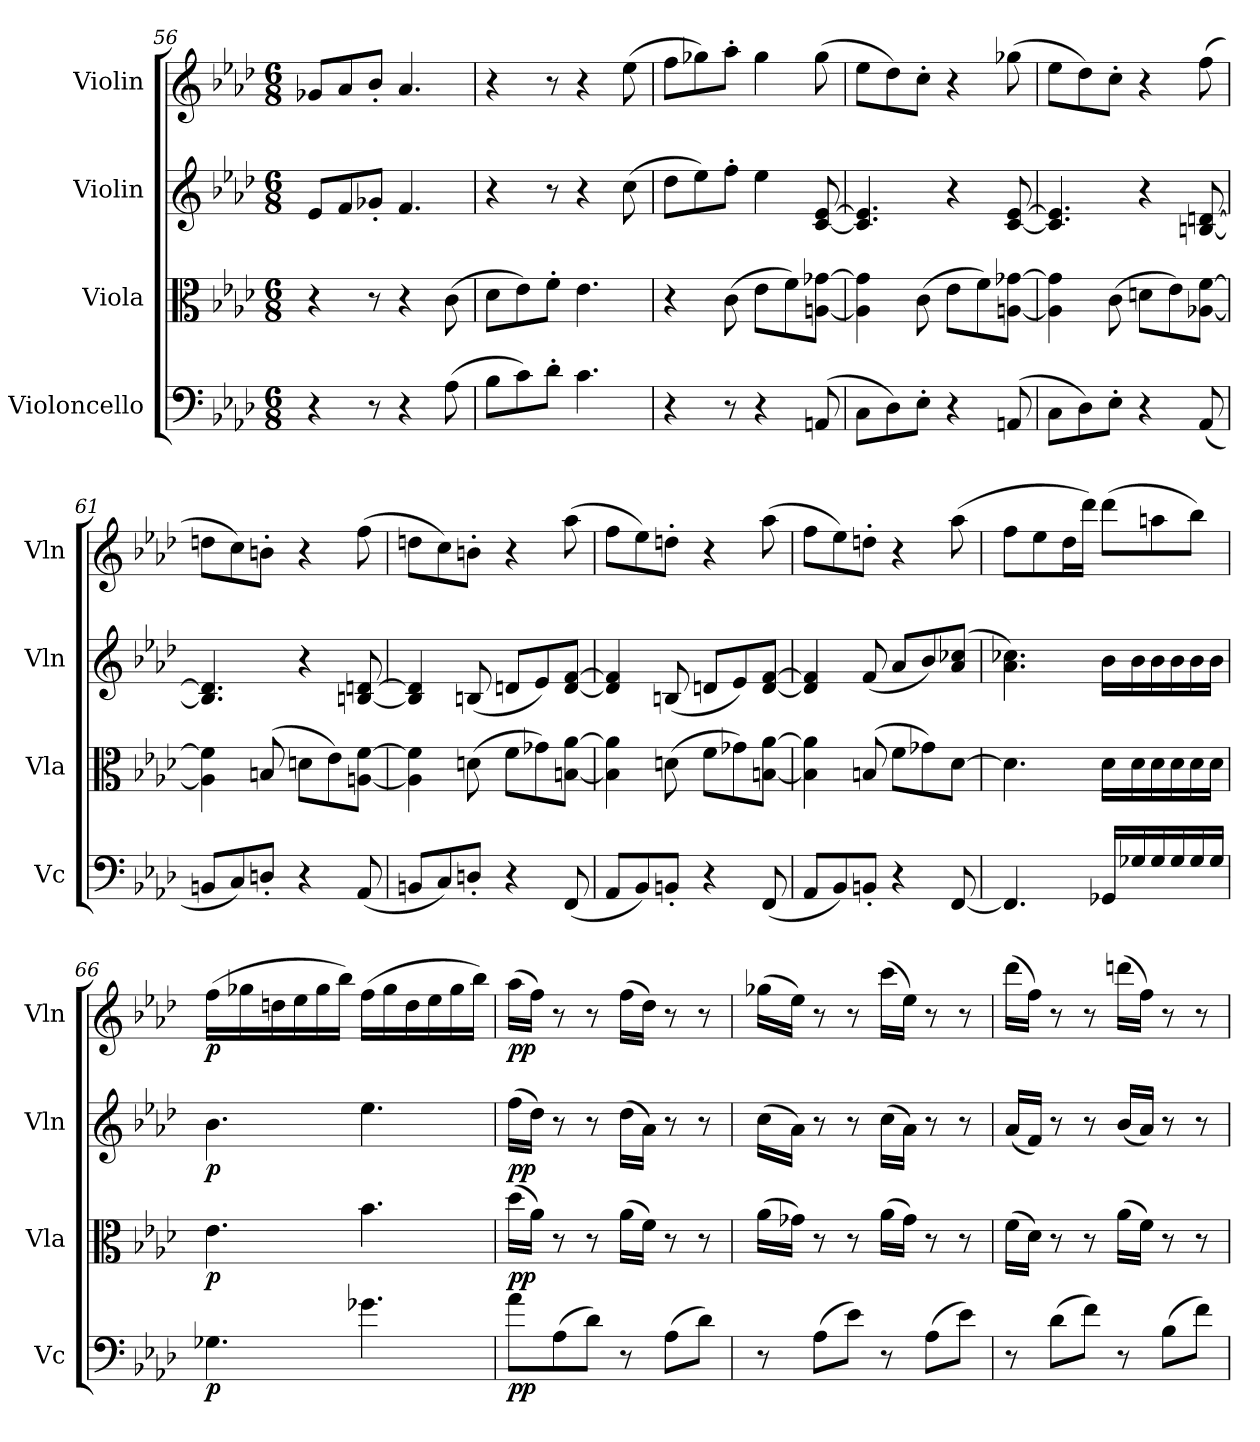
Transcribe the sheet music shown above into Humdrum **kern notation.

**kern	**dynam	**kern	**dynam	**kern	**dynam	**kern	**dynam
*part4	*part4	*part3	*part3	*part2	*part2	*part1	*part1
*staff4	*staff4	*staff3	*staff3	*staff2	*staff2	*staff1	*staff1
*I"Violoncello	*	*I"Viola	*	*I"Violin	*	*I"Violin	*
*I'Vc	*	*I'Vla	*	*I'Vln	*	*I'Vln	*
*clefF4	*	*clefC3	*	*clefG2	*	*clefG2	*
*k[b-e-a-d-]	*	*k[b-e-a-d-]	*	*k[b-e-a-d-]	*	*k[b-e-a-d-]	*
*f:	*	*f:	*	*f:	*	*f:	*
*M6/8	*	*M6/8	*	*M6/8	*	*M6/8	*
=56	=56	=56	=56	=56	=56	=56	=56
4r	.	4r	.	8e-/L	.	8g-X/L	.
.	.	.	.	8f/	.	8a-/	.
8r	.	8r	.	8g-X'/J	.	8b-'/J	.
4r	.	4r	.	4.f/	.	4.a-/	.
(8A-\	.	(8c\	.	.	.	.	.
=57	=57	=57	=57	=57	=57	=57	=57
8B-\L	.	8d-\L	.	4r	.	4r	.
8c\)	.	8e-\)	.	.	.	.	.
8d-'\J	.	8f'\J	.	8r	.	8r	.
4.c\	.	4.e-\	.	4r	.	4r	.
.	.	.	.	(8cc\	.	(8ee-\	.
=58	=58	=58	=58	=58	=58	=58	=58
4r	.	4r	.	8dd-\L	.	8ff\L	.
.	.	.	.	8ee-\)	.	8gg-X\)	.
8r	.	(8c\	.	8ff'\J	.	8aa-'\J	.
4r	.	8e-\L	.	4ee-\	.	4gg-\	.
.	.	8f\)	.	.	.	.	.
(8AAn/	.	[8An\ [8g-X\J	.	[8c/ [8e-/	.	(8gg-\	.
=59	=59	=59	=59	=59	=59	=59	=59
8C\L	.	4A]\ 4g-]\	.	4.c]/ 4.e-]/	.	8ee-\L	.
8D-\)	.	.	.	.	.	8dd-\)	.
8E-'\J	.	(8c\	.	.	.	8cc'\J	.
4r	.	8e-\L	.	4r	.	4r	.
.	.	8f\)	.	.	.	.	.
(8AAn/	.	[8An\ [8g-X\J	.	[8c/ [8e-/	.	(8gg-X\	.
=60	=60	=60	=60	=60	=60	=60	=60
8C\L	.	4A]\ 4g-]\	.	4.c]/ 4.e-]/	.	8ee-\L	.
8D-\)	.	.	.	.	.	8dd-\)	.
8E-'\J	.	(8c\	.	.	.	8cc'\J	.
4r	.	8dn\L	.	4r	.	4r	.
.	.	8e-\)	.	.	.	.	.
(8AA-/	.	[8A-X\ [8f\J	.	[8Bn/ [8dn/	.	(8ff\	.
=61	=61	=61	=61	=61	=61	=61	=61
8BBn/L	.	4A-]\ 4f]\	.	4.B]/ 4.d]/	.	8ddn\L	.
8C/)	.	.	.	.	.	8cc\)	.
8Dn'/J	.	(8Bn/	.	.	.	8bn'\J	.
4r	.	8dn\L	.	4r	.	4r	.
.	.	8e-\)	.	.	.	.	.
(8AA-/	.	[8An\ [8f\J	.	[8Bn/ [8dn/	.	(8ff\	.
=62	=62	=62	=62	=62	=62	=62	=62
8BBn/L	.	4A]\ 4f]\	.	4B]/ 4d]/	.	8ddn\L	.
8C/)	.	.	.	.	.	8cc\)	.
8Dn'/J	.	(8dn\	.	(8Bn/	.	8bn'\J	.
4r	.	8f\L	.	8dn/L	.	4r	.
.	.	8g-X\)	.	8e-/)	.	.	.
(8FF/	.	[8Bn\ [8a-\J	.	[8d/ [8f/J	.	(8aa-\	.
=63	=63	=63	=63	=63	=63	=63	=63
8AA-/L	.	4B]\ 4a-]\	.	4d]/ 4f]/	.	8ff\L	.
8BB-/)	.	.	.	.	.	8ee-\)	.
8BBn'/J	.	(8dn\	.	(8Bn/	.	8ddn'\J	.
4r	.	8f\L	.	8dn/L	.	4r	.
.	.	8g-X\)	.	8e-/)	.	.	.
(8FF/	.	[8Bn\ [8a-\J	.	[8d/ [8f/J	.	(8aa-\	.
=64	=64	=64	=64	=64	=64	=64	=64
8AA-/L	.	4B]\ 4a-]\	.	4d]/ 4f]/	.	8ff\L	.
8BB-/)	.	.	.	.	.	8ee-\)	.
8BBn'/J	.	(8Bn/	.	(8f/	.	8ddn'\J	.
4r	.	8f\L	.	8a-/L	.	4r	.
.	.	8g-X\)	.	8b-/)	.	.	.
[8FF/	.	[8d-\J	.	(8a-/ 8cc-X/J	.	(8aa-\	.
=65	=65	=65	=65	=65	=65	=65	=65
4.FF/]	.	4.d-\]	.	4.a-\ 4.cc-X\)	.	8ff\L	.
.	.	.	.	.	.	8ee-\	.
.	.	.	.	.	.	16dd-\L	.
.	.	.	.	.	.	16ddd-\JJ)	.
16GG-X/LL	.	16d-\LL	.	16b-\LL	.	(8ddd-\L	.
16G-X/	.	16d-\	.	16b-\	.	.	.
16G-/	.	16d-\	.	16b-\	.	8aan\	.
16G-/	.	16d-\	.	16b-\	.	.	.
16G-/	.	16d-\	.	16b-\	.	8bb-\J)	.
16G-/JJ	.	16d-\JJ	.	16b-\JJ	.	.	.
=66	=66	=66	=66	=66	=66	=66	=66
4.G-X\	p	4.e-\	p	4.b-\	p	(16ff\LL	p
.	.	.	.	.	.	16gg-X\	.
.	.	.	.	.	.	16ddn\	.
.	.	.	.	.	.	16ee-\	.
.	.	.	.	.	.	16gg-\	.
.	.	.	.	.	.	16bb-\JJ)	.
4.g-X\	.	4.b-\	.	4.ee-\	.	(16ff\LL	.
.	.	.	.	.	.	16gg-\	.
.	.	.	.	.	.	16dd\	.
.	.	.	.	.	.	16ee-\	.
.	.	.	.	.	.	16gg-\	.
.	.	.	.	.	.	16bb-\JJ)	.
=67	=67	=67	=67	=67	=67	=67	=67
8a-\L	pp	(16dd-\LL	pp	(16ff\LL	pp	(16aa-\LL	pp
.	.	16a-\JJ)	.	16dd-\JJ)	.	16ff\JJ)	.
(8A-\	.	8r	.	8r	.	8r	.
8d-\J)	.	8r	.	8r	.	8r	.
8r	.	(16a-\LL	.	(16dd-\LL	.	(16ff\LL	.
.	.	16f\JJ)	.	16a-\JJ)	.	16dd-\JJ)	.
(8A-\L	.	8r	.	8r	.	8r	.
8d-\J)	.	8r	.	8r	.	8r	.
=68	=68	=68	=68	=68	=68	=68	=68
8r	.	(16a-\LL	.	(16cc\LL	.	(16gg-X\LL	.
.	.	16g-X\JJ)	.	16a-\JJ)	.	16ee-\JJ)	.
(8A-\L	.	8r	.	8r	.	8r	.
8e-\J)	.	8r	.	8r	.	8r	.
8r	.	(16a-\LL	.	(16cc\LL	.	(16ccc\LL	.
.	.	16g-\JJ)	.	16a-\JJ)	.	16ee-\JJ)	.
(8A-\L	.	8r	.	8r	.	8r	.
8e-\J)	.	8r	.	8r	.	8r	.
=69	=69	=69	=69	=69	=69	=69	=69
8r	.	(16f\LL	.	(16a-/LL	.	(16ddd-\LL	.
.	.	16d-\JJ)	.	16f/JJ)	.	16ff\JJ)	.
(8d-\L	.	8r	.	8r	.	8r	.
8f\J)	.	8r	.	8r	.	8r	.
8r	.	(16a-\LL	.	(16b-/LL	.	(16dddn\LL	.
.	.	16f\JJ)	.	16a-/JJ)	.	16ff\JJ)	.
(8B-\L	.	8r	.	8r	.	8r	.
8f\J)	.	8r	.	8r	.	8r	.
=	=	=	=	=	=	=	=
*-	*-	*-	*-	*-	*-	*-	*-
